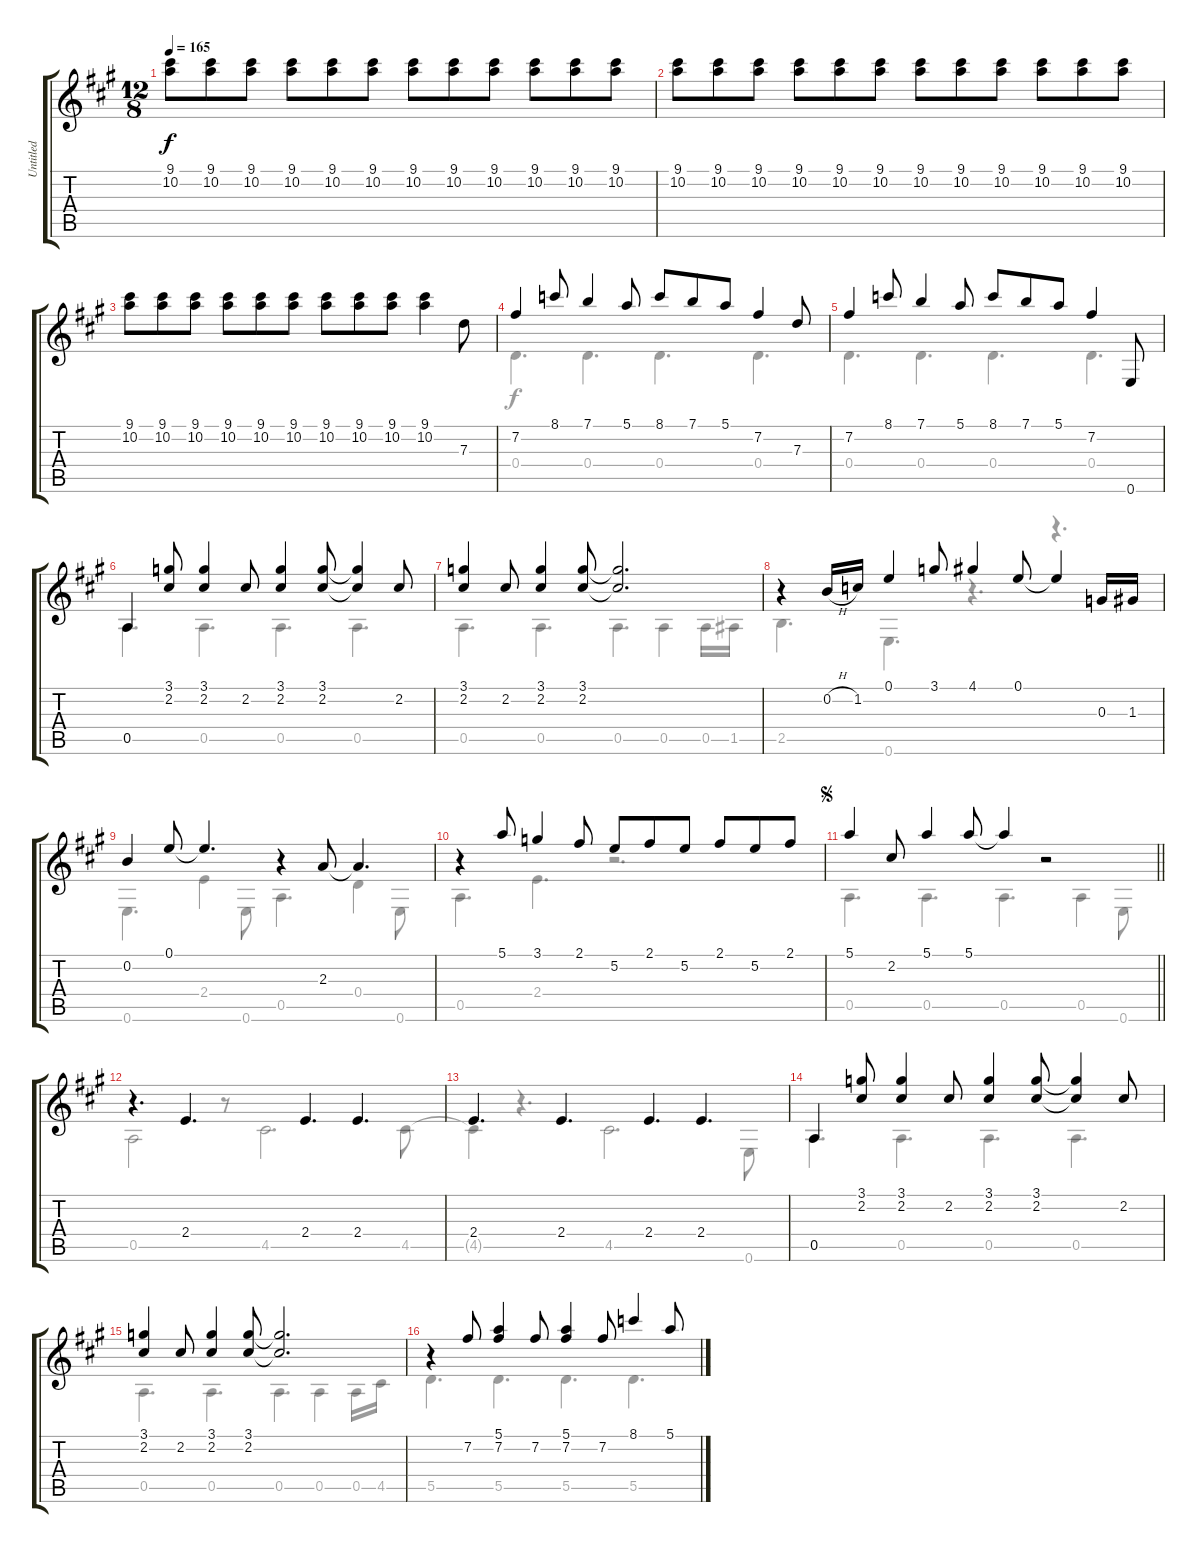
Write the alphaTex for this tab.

\track ("Untitled" "Untitled") {instrument acousticguitarsteel}
\staff {score tabs}
\tuning (E4 B3 G3 D3 A2 E2) {hide}
\voice
\ts (12 8)
\tempo 165
\clef g2
\ks a
(9.1 10.2).8{dy f instrument acousticguitarsteel} (9.1 10.2).8 (9.1 10.2).8 (9.1 10.2).8 (9.1 10.2).8 (9.1 10.2).8 (9.1 10.2).8 (9.1 10.2).8 (9.1 10.2).8 (9.1 10.2).8 (9.1 10.2).8 (9.1 10.2).8 |
(9.1 10.2).8 (9.1 10.2).8 (9.1 10.2).8 (9.1 10.2).8 (9.1 10.2).8 (9.1 10.2).8 (9.1 10.2).8 (9.1 10.2).8 (9.1 10.2).8 (9.1 10.2).8 (9.1 10.2).8 (9.1 10.2).8 |
(9.1 10.2).8 (9.1 10.2).8 (9.1 10.2).8 (9.1 10.2).8 (9.1 10.2).8 (9.1 10.2).8 (9.1 10.2).8 (9.1 10.2).8 (9.1 10.2).8 (9.1 10.2).4 7.3.8 |
7.2.4 8.1.8 7.1.4 5.1.8 8.1.8 7.1.8 5.1.8 7.2.4 7.3.8 |
7.2.4 8.1.8 7.1.4 5.1.8 8.1.8 7.1.8 5.1.8 7.2.4 0.6.8 |
0.5.4 (3.1 2.2).8 (3.1 2.2).4 2.2.8 (3.1 2.2).4 (3.1 2.2).8 (3.1{t} 2.2{t}).4 2.2.8 |
(3.1 2.2).4 2.2.8 (3.1 2.2).4 (3.1 2.2).8 (3.1{t} 2.2{t}).2{d} |
r.4 0.2{h}.16 1.2.16 0.1.4 3.1.8 4.1.4 0.1.8 0.1{t}.4 0.3.16 1.3.16 |
0.2.4 0.1.8 0.1{t}.4{d} r.4 2.3.8 2.3{t}.4{d} |
r.4 5.1.8 3.1.4 2.1.8 5.2.8 2.1.8 5.2.8 2.1.8 5.2.8 2.1.8 |
\jump segno
\barLineRight lightlight
5.1.4 2.2.8 5.1.4 5.1.8 5.1{t}.4 r.2 |
r.4{d} 2.4.4{d} 2.4.4{d} 2.4.4{d} |
2.4.4{d} 2.4.4{d} 2.4.4{d} 2.4.4{d} |
0.5.4 (3.1 2.2).8 (3.1 2.2).4 2.2.8 (3.1 2.2).4 (3.1 2.2).8 (3.1{t} 2.2{t}).4 2.2.8 |
(3.1 2.2).4 2.2.8 (3.1 2.2).4 (3.1 2.2).8 (3.1{t} 2.2{t}).2{d} |
r.4 7.2.8 (5.1 7.2).4 7.2.8 (5.1 7.2).4 7.2.8 8.1.4 5.1.8
\voice
\clef g2
\ottava regular
\simile none
\ks a
|
|
|
0.4.4{d} 0.4.4{d} 0.4.4{d} 0.4.4{d} |
0.4.4{d} 0.4.4{d} 0.4.4{d} 0.4.4{d} |
0.5.4{d} 0.5.4{d} 0.5.4{d} 0.5.4{d} |
0.5.4{d} 0.5.4{d} 0.5.4{d} 0.5.4 0.5.16 1.5.16 |
2.5.4{d} 0.6.4{d} r.4{d} r.4{d} |
0.6.4{d} 2.4.4 0.6.8 0.5.4{d} 0.4.4 0.6.8 |
0.5.4{d} 2.4.4{d} r.2{d} |
\barLineRight lightlight
0.5.4{d} 0.5.4{d} 0.5.4{d} 0.5.4 0.6.8 |
0.5.2 r.8 4.5.2{d} 4.5.8 |
4.5{t}.4 r.4{d} 4.5.2{d} 0.6.8 |
0.5.4{d} 0.5.4{d} 0.5.4{d} 0.5.4{d} |
0.5.4{d} 0.5.4{d} 0.5.4{d} 0.5.4 0.5.16 4.5.16 |
5.5.4{d} 5.5.4{d} 5.5.4{d} 5.5.4{d}
